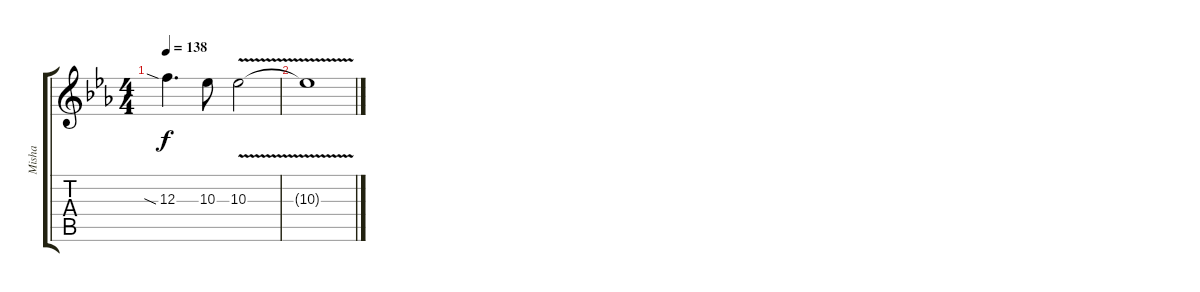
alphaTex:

\track ("Misha" "Misha") {instrument distortionguitar}
\staff {score tabs}
\tuning (D4 A3 F3 C3 G2 C2) {hide}
\ts (4 4)
\tempo 138
\clef g2
\ks eb
12.3{sia}.4{d dy f} 10.3.8 10.3{v}.2 |
10.3{t}.1
